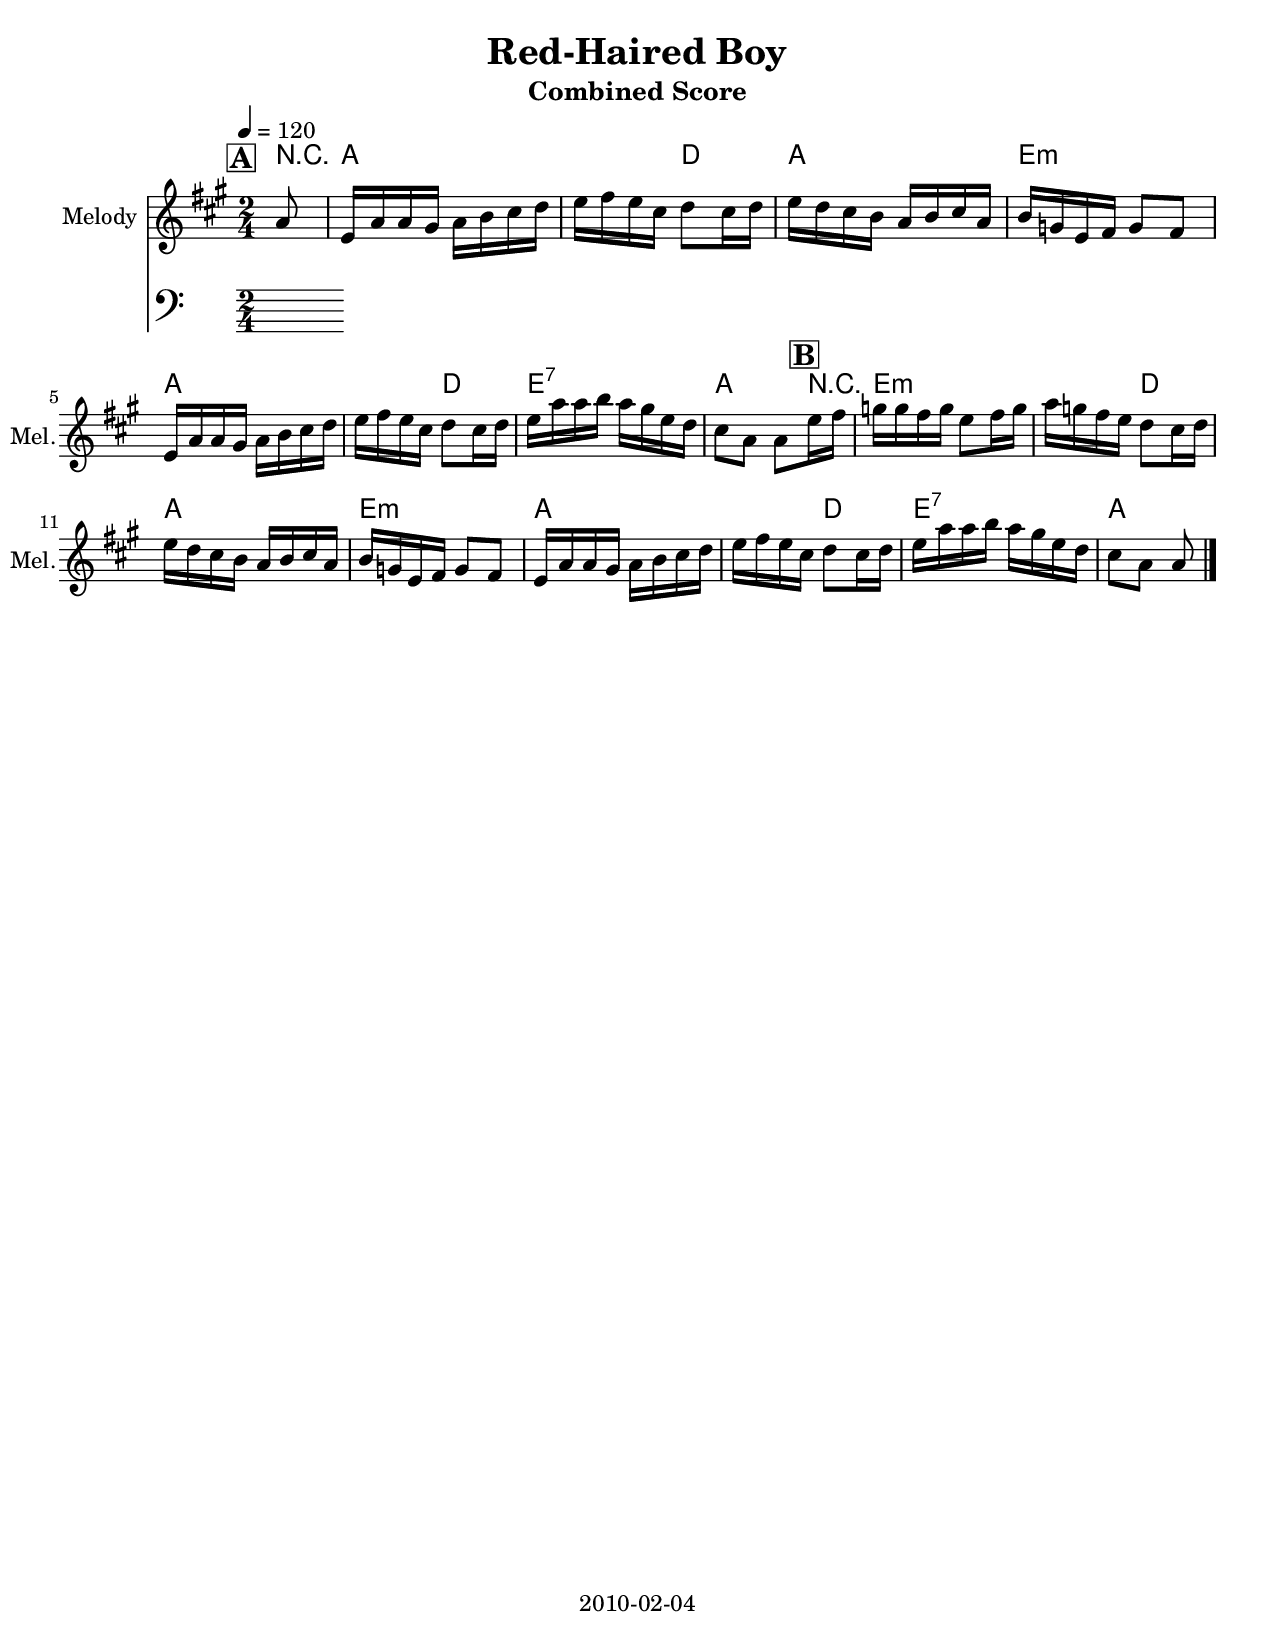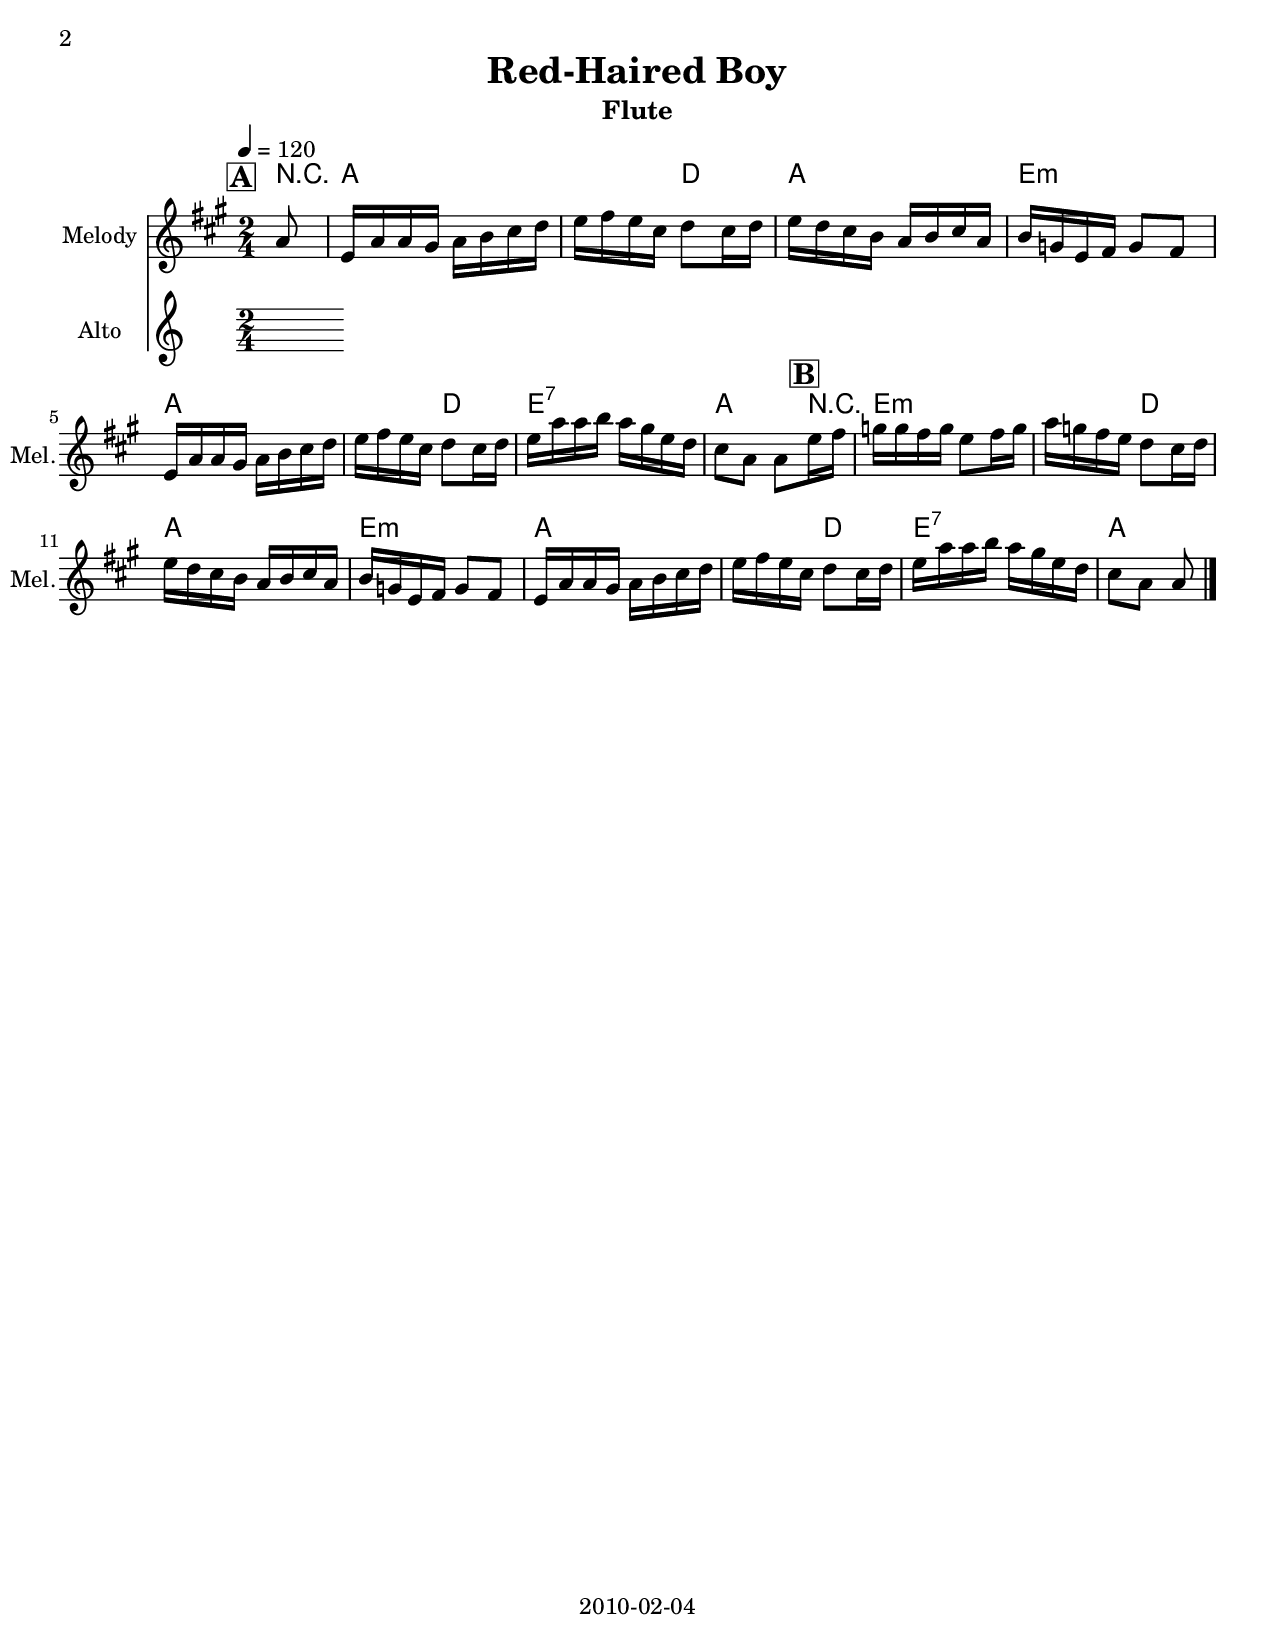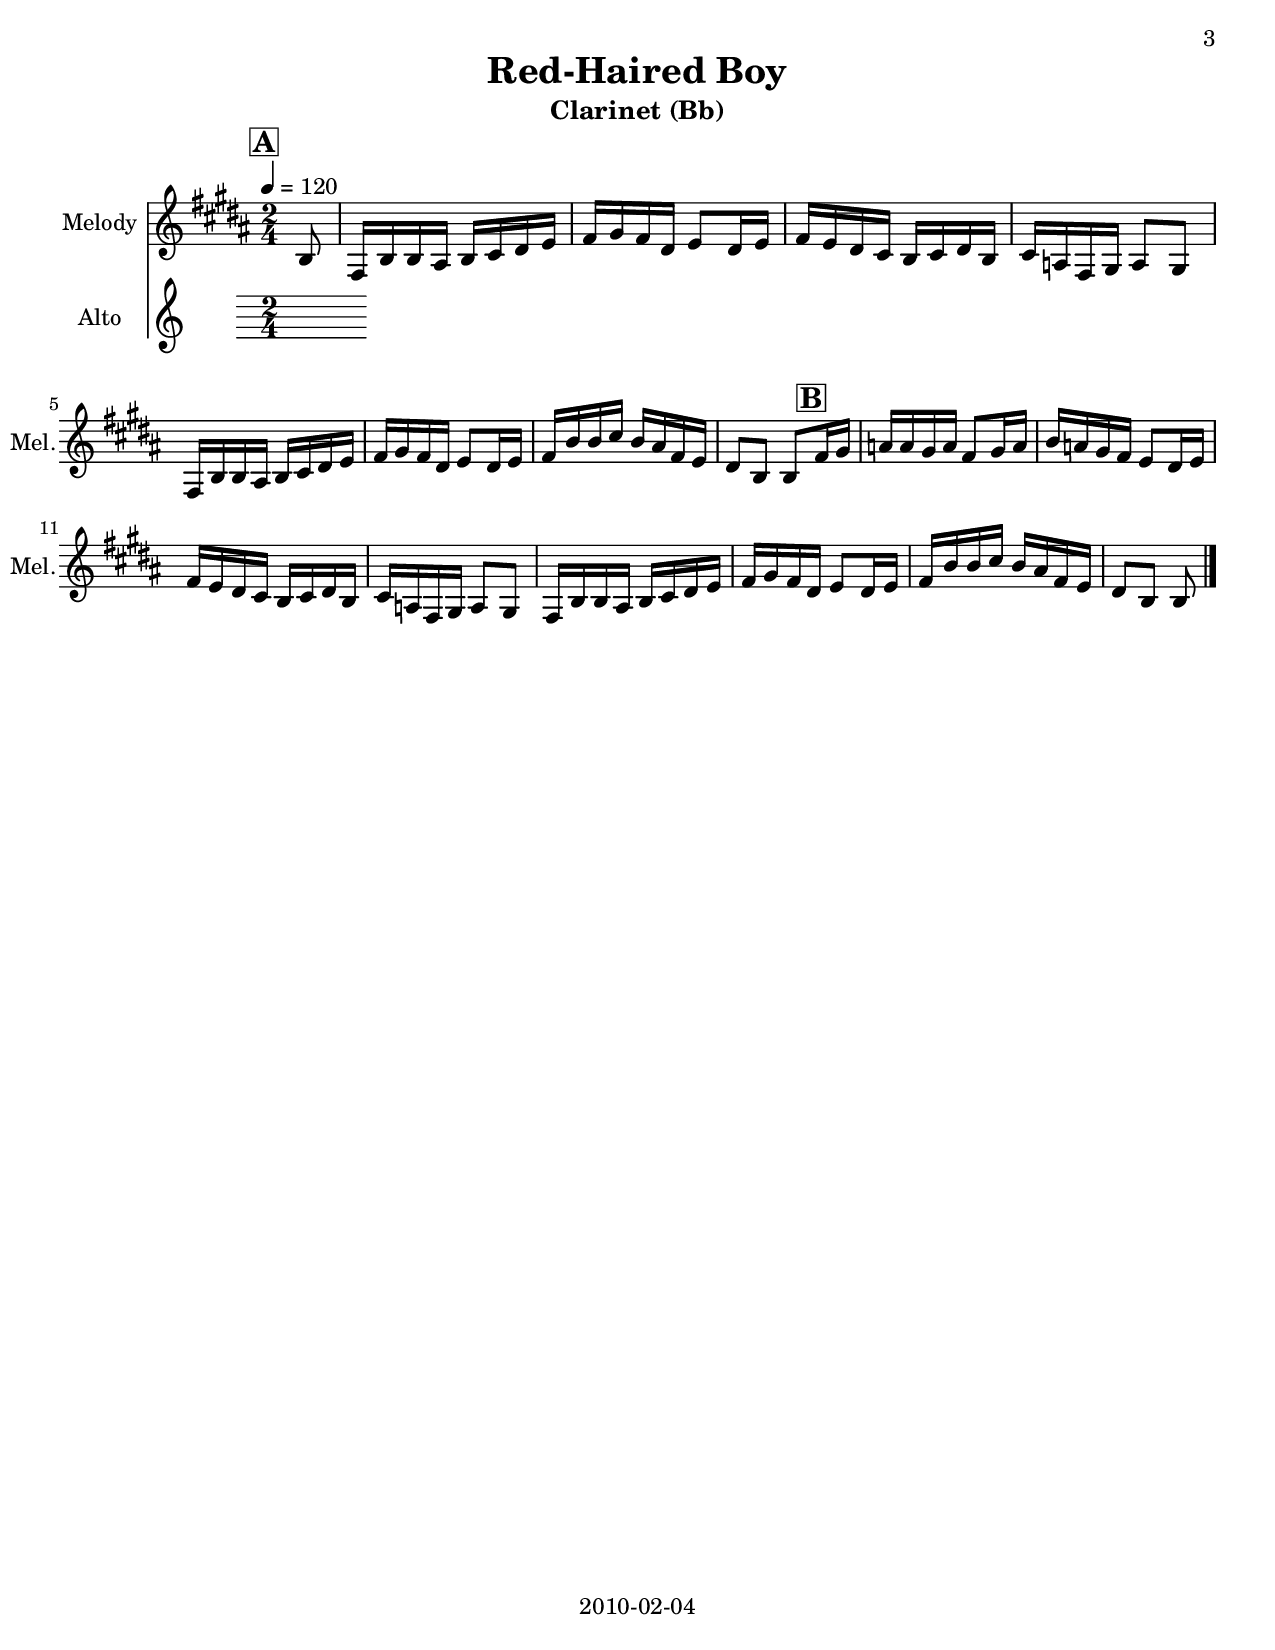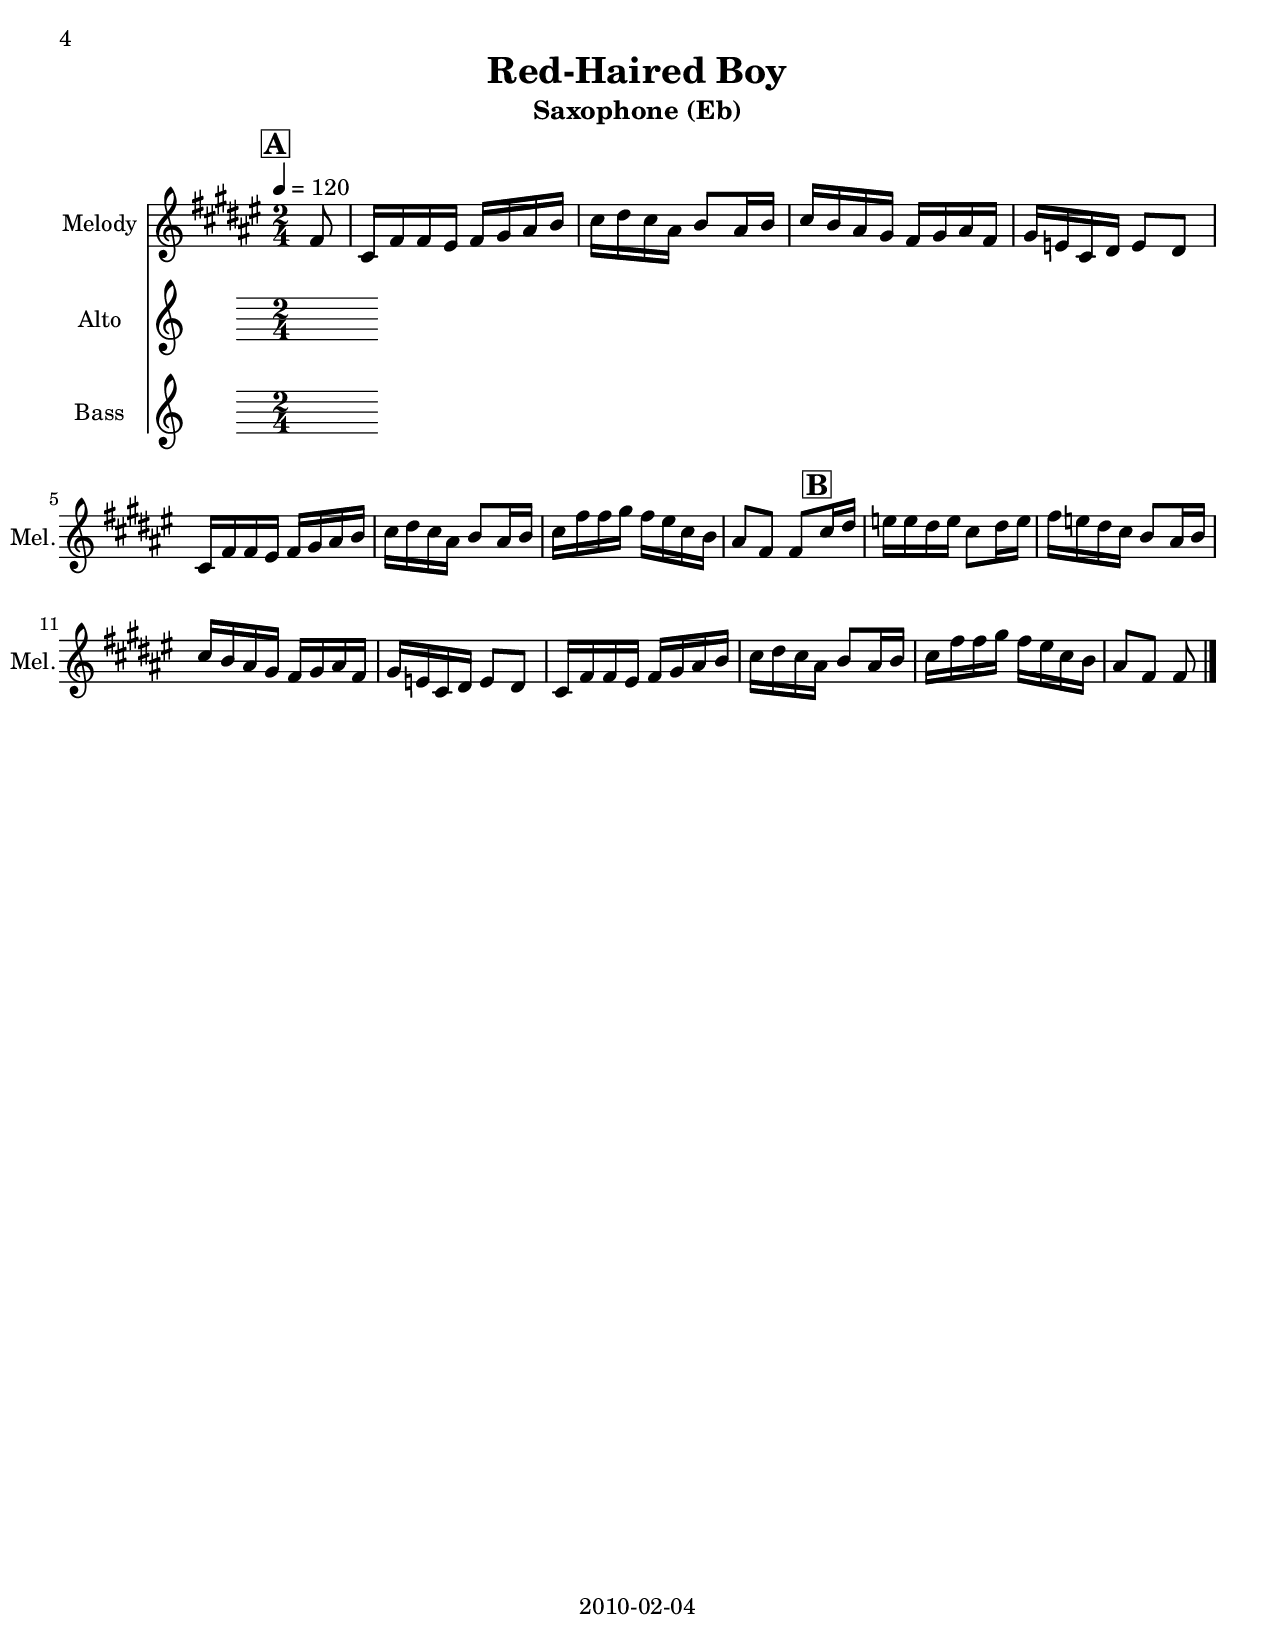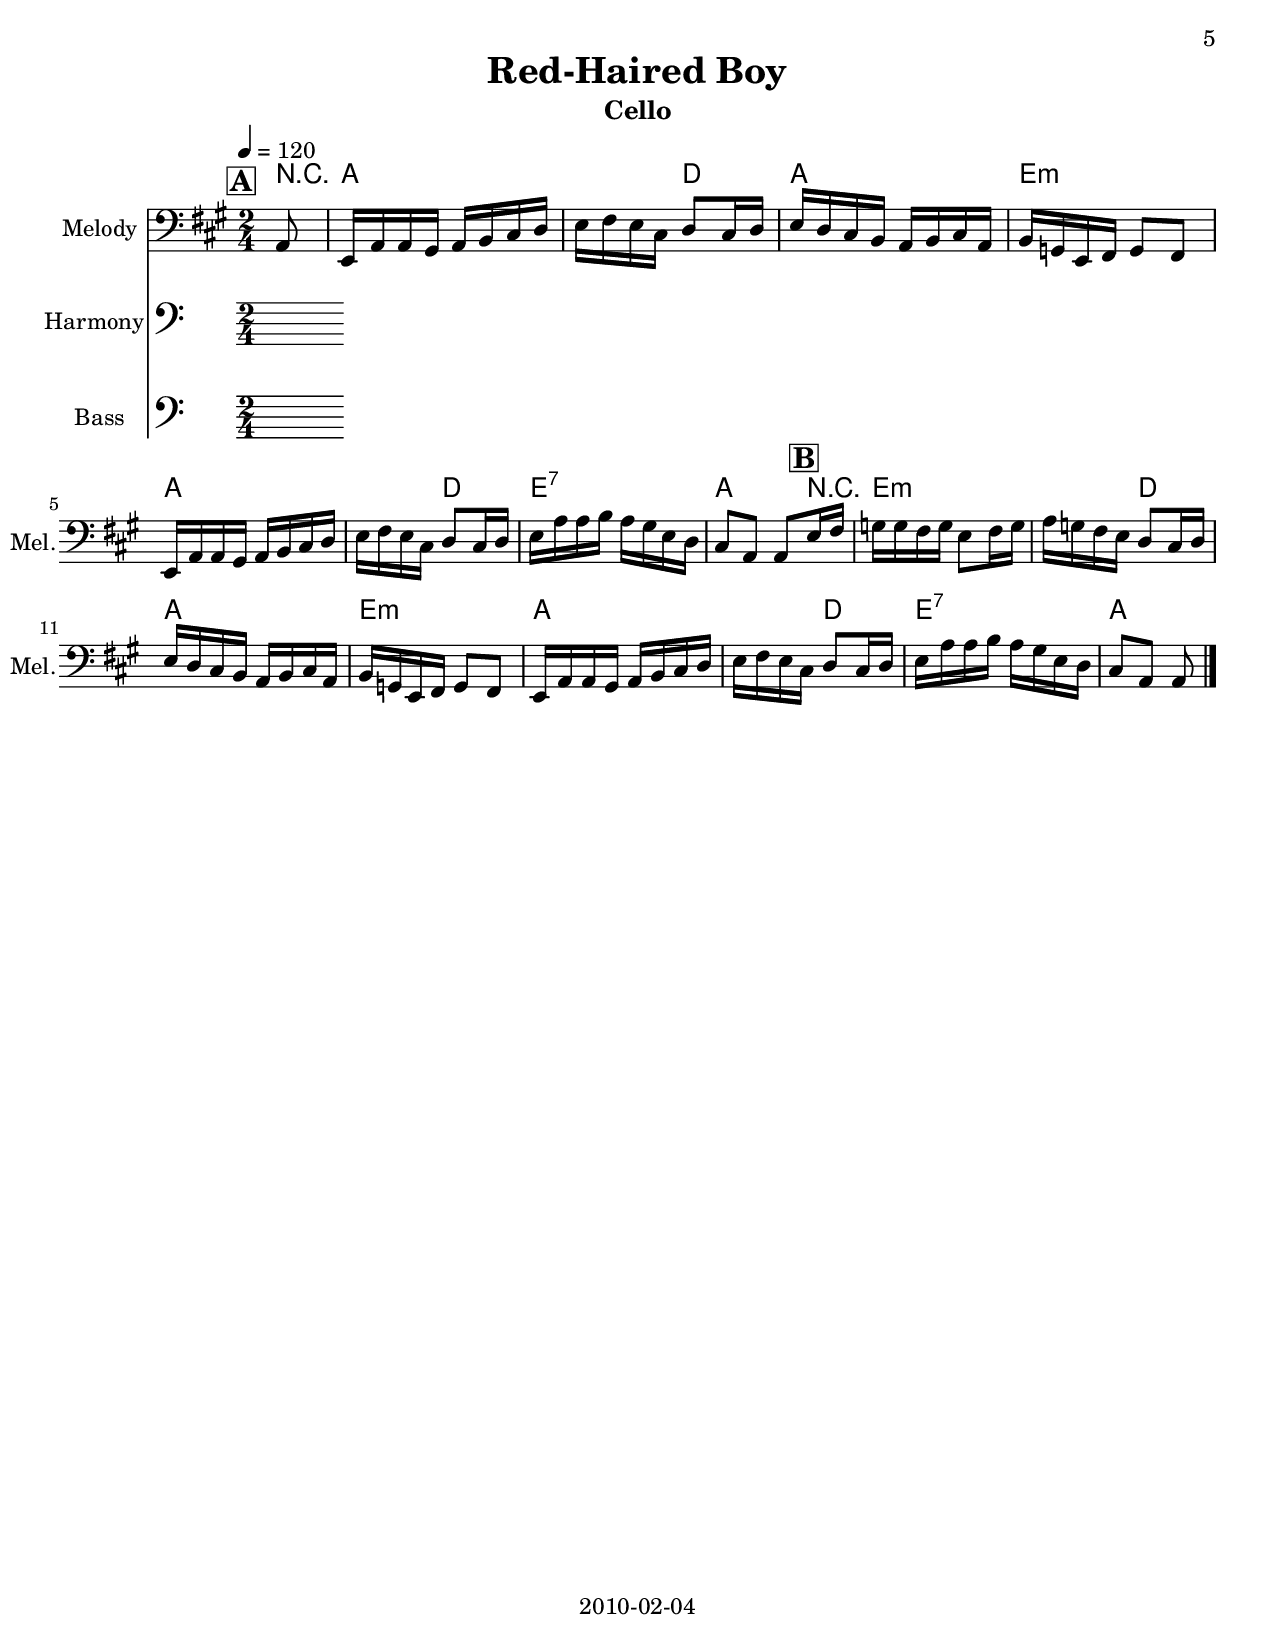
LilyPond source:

\version "2.12.0"
\header {
  title = "Red-Haired Boy"
  piece = "Traditional"
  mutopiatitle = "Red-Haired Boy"
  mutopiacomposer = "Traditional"
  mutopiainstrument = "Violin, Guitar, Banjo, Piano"
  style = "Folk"
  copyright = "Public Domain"
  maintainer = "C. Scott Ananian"
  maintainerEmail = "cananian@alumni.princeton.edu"
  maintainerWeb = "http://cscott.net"
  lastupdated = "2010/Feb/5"
  meter = 120
}
#(set-default-paper-size "letter")

\paper {
  scoreTitleMarkup = \bookTitleMarkup
  bookTitleMarkup = \markup {}
  ragged-bottom = ##t
  oddFooterMarkup = \markup { \fill-line { 2010-02-04 } }
}

melody = \relative a' {
  \set Score.markFormatter = #format-mark-box-letters
  \time 2/4
  \tempo 4=120

  \key a \major

  \mark\default % A part

  \partial 8
  a8 |
  e='16 a a gis a b cis d |
  e=''16 fis e cis d8 cis16 d |
  e=''16 d cis b a b cis a |
  b='16 g e fis g8 fis |

  e='16 a a gis a b cis d |
  e=''16 fis e cis d8 cis16 d |
  e=''16 a a b a gis e d |
  cis=''8 a a

  % XXX repeat

  \mark\default % B part
  e'=''16 fis |
  g=''16 g fis g e8 fis16 g |
  a=''16 g fis e d8 cis16 d |
  e=''16 d cis b a b cis a |
  b='16 g e fis g8 fis |
  e='16 a a gis a b cis d |
  e=''16 fis e cis d8 cis16 d |
  e=''16 a a b a gis e d |
  cis=''8 a a
  \bar "|."
}

alternate = \relative a' {
}
bass = \relative c, {
}

harmonies = \chordmode {
  \set Score.markFormatter = #format-mark-box-letters
  \time 2/4

  \partial 8
  r8 |
  a4 a | a d | a a | e:m e:m | a a | a d | e:7 e:7 | a a8

  r8 |
  e4:m e:m | e:m d | a a | e:m e:m | a a | a d | e:7 e:7 | a a8

  \bar "|."
}

% combined score
\score {
  <<
    \context ChordNames {
         \set chordChanges = ##t
         \harmonies
    }
    \new Staff <<
      \set Staff.instrumentName = "Melody"
      \set Staff.shortInstrumentName = "Mel."
      \set Staff.printPartCombineTexts = ##f
      \partcombine \melody \alternate
    >>
    \new Staff <<
      \clef bass
      \transpose c c' \bass
    >>
  >>
  \layout { }
  \header {
    instrument = "Combined Score"
  }
}
				
% flute score
\score {
  <<
    \context ChordNames {
         \set chordChanges = ##t
         \harmonies
    }
    \context Staff = fluteA {
      \set Staff.instrumentName = "Melody"
      \set Staff.shortInstrumentName = "Mel."
      \melody
    }
    \context Staff = fluteB {
      \set Staff.instrumentName = "Alto"
      \set Staff.shortInstrumentName = "Alt."
      \alternate
    }
  >>
  \header {
    instrument = "Flute"
    breakbefore=##t
  }
}

% clarinet score (transposed to Bb)
\score {
  <<
    \context Staff = clarinetA {
      \set Staff.instrumentName = "Melody"
      \set Staff.shortInstrumentName = "Mel."
      \transpose bes c { \melody }
    }
    \context Staff = clarinetB {
      \set Staff.instrumentName = "Alto"
      \set Staff.shortInstrumentName = "Alt."
      \transpose bes c { \alternate }

    }
  >>
  \header {
    instrument = "Clarinet (Bb)"
    breakbefore=##t
  }
}

% saxophone score (transposed to Bb)
\score {
  <<
    \context Staff = saxophoneA {
      \set Staff.instrumentName = "Melody"
      \set Staff.shortInstrumentName = "Mel."
      \transpose ees c { \melody }
    }
    \context Staff = saxophoneB {
      \set Staff.instrumentName = "Alto"
      \set Staff.shortInstrumentName = "Alt."
      \transpose ees c { \alternate }
    }
    \context Staff = saxophoneC {
      \set Staff.instrumentName = "Bass"
      \set Staff.shortInstrumentName = "Bas."
      \transpose ees c''' \bass
    }
  >>
  \header {
    instrument = "Saxophone (Eb)"
    breakbefore=##t
  }
}

% cello score (octave-shifted)
\score {
  <<
    \context ChordNames {
         \set chordChanges = ##t
         \harmonies
    }
    \context Staff = celloA {
      \set Staff.instrumentName = "Melody"
      \set Staff.shortInstrumentName = "Mel."
      \transpose c c,, << \clef bass \melody >> % 2 octaves down
    }
    \context Staff = celloB {
      \set Staff.instrumentName = "Harmony"
      \set Staff.shortInstrumentName = "Har."
      \transpose c c,, << \clef bass \alternate >> % 2 octaves down
    }
    \context Staff = celloC {
      \set Staff.instrumentName = "Bass"
      \set Staff.shortInstrumentName = "Bas."
      \transpose c c' << \clef bass \bass >> % 1 octave up
    }
  >>
  \header {
    instrument = "Cello"
    breakbefore=##t
  }
}


% midi score.
\score {
  \unfoldRepeats
  \context PianoStaff <<
    \context Staff=melody <<
       \set Staff.midiInstrument = "fiddle"
       r1\pp \melody
     >>
    \context Staff=alternate <<
       \set Staff.midiInstrument = "fiddle"
       r1\pp \alternate
     >>
    \context Staff=bass <<
      \set Staff.midiInstrument = "acoustic bass"
      r1\ff
      \bass
    >>
%{
    \context Staff=chords <<
      \set Staff.midiInstrument = "pizzicato strings"
      r1\pp
      \harmonies
    >>
%}
  >>

  \midi {
    \context {
      \Score
      tempoWholesPerMinute = #(ly:make-moment 120 4)
      }
    }
}
